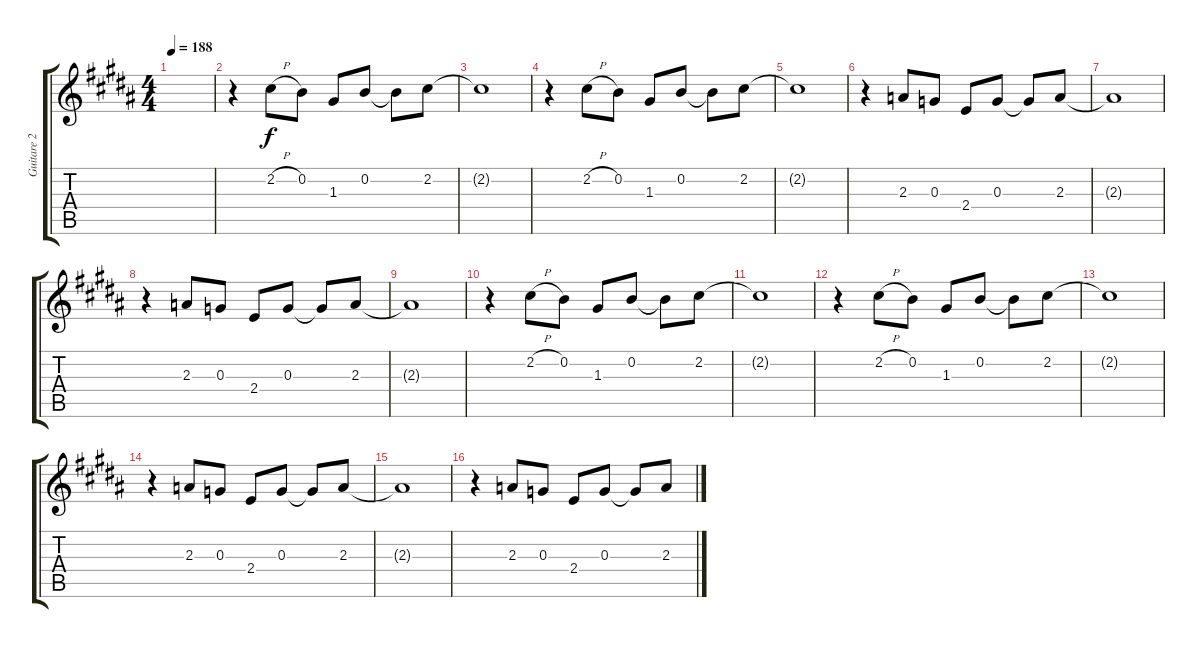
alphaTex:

\track ("Guitare 2" "Guitare 2") {instrument stringensemble1}
\staff {score tabs}
\tuning (E5 B4 G4 D4 A2 E2) {hide}
\ts (4 4)
\tempo 188
\clef g2
\ks b
|
r.4 2.2{h}.8 0.2.8 1.3.8 0.2.8 0.2{t}.8 2.2.8 |
2.2{t}.1 |
r.4 2.2{h}.8 0.2.8 1.3.8 0.2.8 0.2{t}.8 2.2.8 |
2.2{t}.1 |
r.4 2.3.8 0.3.8 2.4.8 0.3.8 0.3{t}.8 2.3.8 |
2.3{t}.1 |
r.4 2.3.8 0.3.8 2.4.8 0.3.8 0.3{t}.8 2.3.8 |
2.3{t}.1 |
r.4 2.2{h}.8 0.2.8 1.3.8 0.2.8 0.2{t}.8 2.2.8 |
2.2{t}.1 |
r.4 2.2{h}.8 0.2.8 1.3.8 0.2.8 0.2{t}.8 2.2.8 |
2.2{t}.1 |
r.4 2.3.8 0.3.8 2.4.8 0.3.8 0.3{t}.8 2.3.8 |
2.3{t}.1 |
r.4 2.3.8 0.3.8 2.4.8 0.3.8 0.3{t}.8 2.3.8
